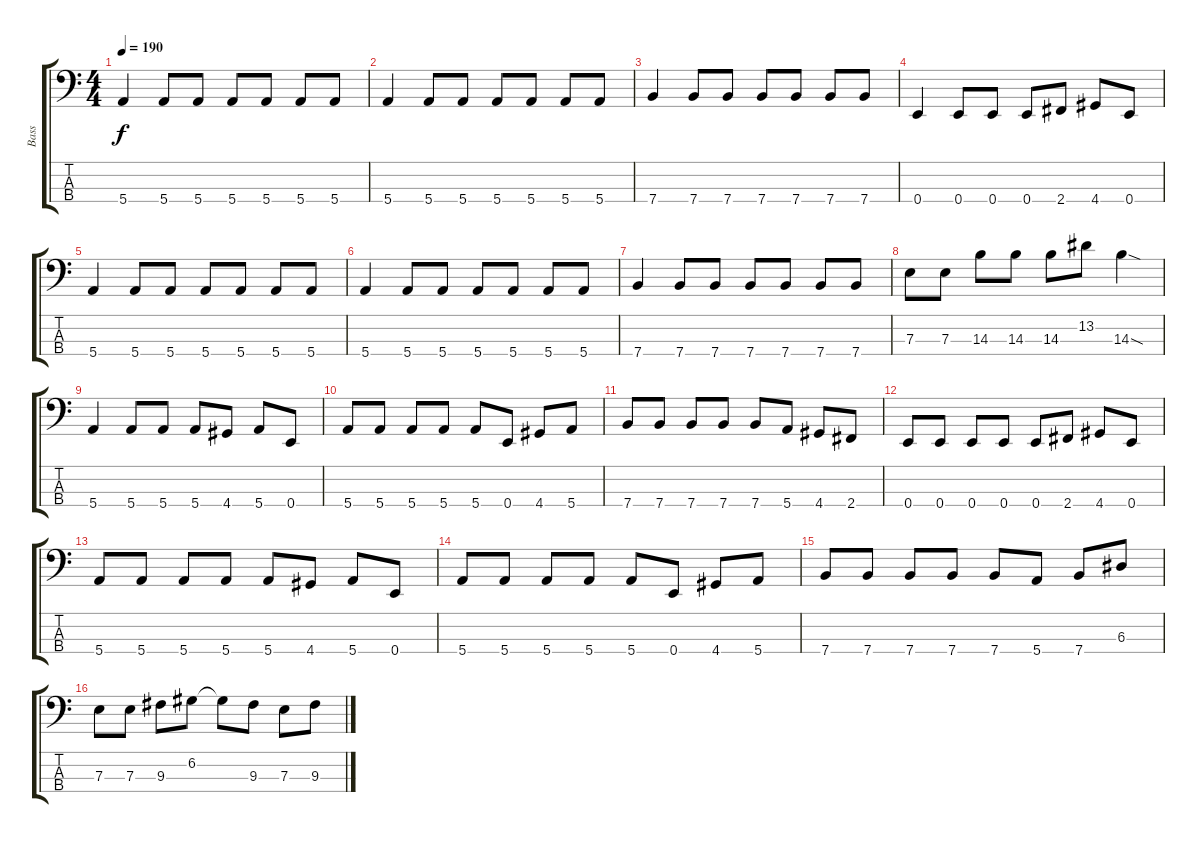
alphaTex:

\track ("Bass" "Bass") {instrument electricbasspick}
\staff {score tabs}
\tuning (G2 D2 A1 E1) {hide}
\ts (4 4)
\tempo 190
\clef f4
\ks c
5.4.4{dy f} 5.4.8 5.4.8 5.4.8 5.4.8 5.4.8 5.4.8 |
5.4.4 5.4.8 5.4.8 5.4.8 5.4.8 5.4.8 5.4.8 |
7.4.4 7.4.8 7.4.8 7.4.8 7.4.8 7.4.8 7.4.8 |
0.4.4 0.4.8 0.4.8 0.4.8 2.4.8 4.4.8 0.4.8 |
5.4.4 5.4.8 5.4.8 5.4.8 5.4.8 5.4.8 5.4.8 |
5.4.4 5.4.8 5.4.8 5.4.8 5.4.8 5.4.8 5.4.8 |
7.4.4 7.4.8 7.4.8 7.4.8 7.4.8 7.4.8 7.4.8 |
7.3.8 7.3.8 14.3.8 14.3.8 14.3.8 13.2.8 14.3{sod}.4 |
5.4.4 5.4.8 5.4.8 5.4.8 4.4.8 5.4.8 0.4.8 |
5.4.8 5.4.8 5.4.8 5.4.8 5.4.8 0.4.8 4.4.8 5.4.8 |
7.4.8 7.4.8 7.4.8 7.4.8 7.4.8 5.4.8 4.4.8 2.4.8 |
0.4.8 0.4.8 0.4.8 0.4.8 0.4.8 2.4.8 4.4.8 0.4.8 |
5.4.8 5.4.8 5.4.8 5.4.8 5.4.8 4.4.8 5.4.8 0.4.8 |
5.4.8 5.4.8 5.4.8 5.4.8 5.4.8 0.4.8 4.4.8 5.4.8 |
7.4.8 7.4.8 7.4.8 7.4.8 7.4.8 5.4.8 7.4.8 6.3.8 |
7.3.8 7.3.8 9.3.8 6.2.8 6.2{t}.8 9.3.8 7.3.8 9.3.8
